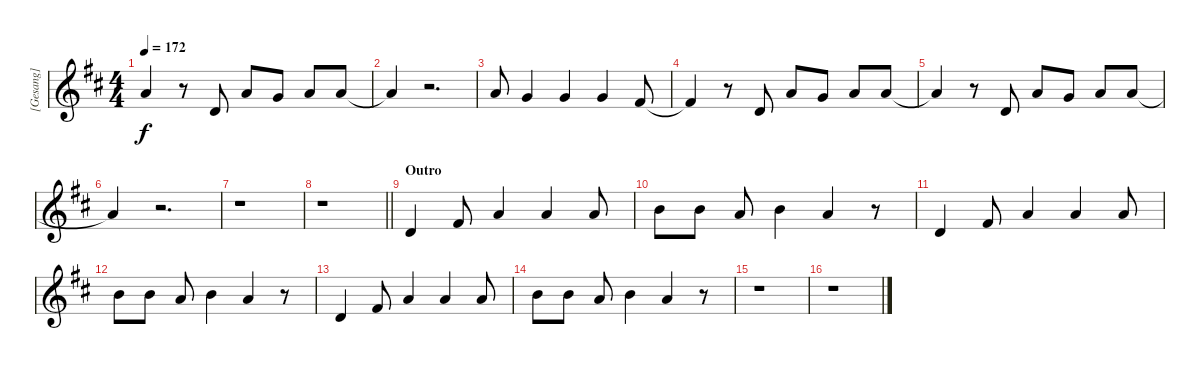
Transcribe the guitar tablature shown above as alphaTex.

\track ("[Gesang]" "[Gesang]") {instrument altosax}
\staff {score}
\tuning (E4 B3 G3 D3 A2 E2) {hide}
\ts (4 4)
\tempo 172
\clef g2
\ks d
10.2{t}.4{dy f} r.8 3.2.8 10.2.8 8.2.8 10.2.8 10.2.8 |
10.2{t}.4 r.2{d} |
10.2.8 8.2.4 8.2.4 8.2.4 7.2.8 |
7.2{t}.4 r.8 3.2.8 10.2.8 8.2.8 10.2.8 10.2.8 |
10.2{t}.4 r.8 3.2.8 10.2.8 8.2.8 10.2.8 10.2.8 |
10.2{t}.4 r.2{d} |
r.1 |
\barLineRight lightlight
r.1 |
\section ("" "Outro")
7.3.4 7.2.8 10.2.4 10.2.4 10.2.8 |
12.2.8 12.2.8 10.2.8 12.2.4 10.2.4 r.8 |
7.3.4 7.2.8 10.2.4 10.2.4 10.2.8 |
12.2.8 12.2.8 10.2.8 12.2.4 10.2.4 r.8 |
7.3.4 7.2.8 10.2.4 10.2.4 10.2.8 |
12.2.8 12.2.8 10.2.8 12.2.4 10.2.4 r.8 |
r.1 |
r.1
